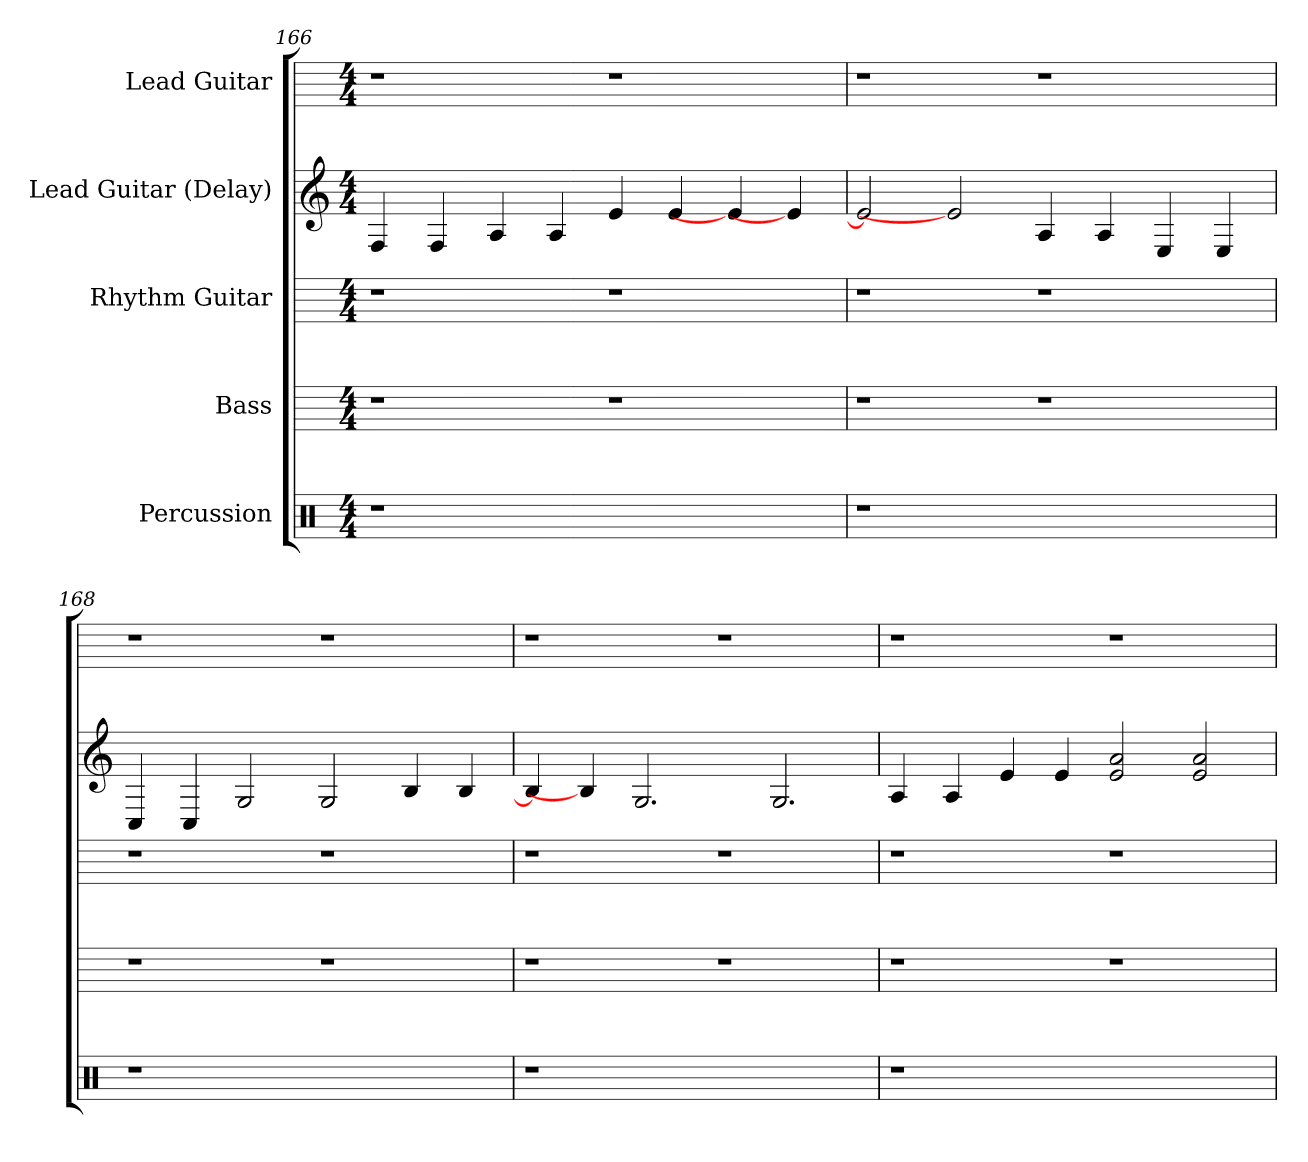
**kern	**kern	**kern	**kern	**kern
*part5	*part4	*part3	*part2	*part1
*staff5	*staff4	*staff3	*staff2	*staff1
*I"Percussion	*I"Bass	*I"Rhythm Guitar	*I"Lead Guitar (Delay)	*I"Lead Guitar
*clefX	*	*	*	*
*k[]	*k[]	*k[]	*k[]	*k[]
*M4/4	*M4/4	*M4/4	*M4/4	*M4/4
=166	=166	=166	=166	=166
1r	1r	1r	4F	1r
.	.	.	4F	.
.	.	.	4A	.
.	.	.	4A	.
1ryy	1r	1r	4e	1r
.	.	.	4e	.
.	.	.	4e]	.
.	.	.	4e]	.
=167	=167	=167	=167	=167
1r	1r	1r	2e]	1r
.	.	.	2e]	.
1ryy	1r	1r	4A	1r
.	.	.	4A	.
.	.	.	4E	.
.	.	.	4E	.
=168	=168	=168	=168	=168
1r	1r	1r	4C	1r
.	.	.	4C	.
.	.	.	2G	.
1ryy	1r	1r	2G	1r
.	.	.	4B	.
.	.	.	4B	.
=169	=169	=169	=169	=169
1r	1r	1r	4B]	1r
.	.	.	4B]	.
.	.	.	2.G	.
1ryy	1r	1r	.	1r
.	.	.	2.G	.
=170	=170	=170	=170	=170
1r	1r	1r	4A	1r
.	.	.	4A	.
.	.	.	4e	.
.	.	.	4e	.
1ryy	1r	1r	2a 2e	1r
.	.	.	2a 2e	.
=	=	=	=	=
*-	*-	*-	*-	*-
